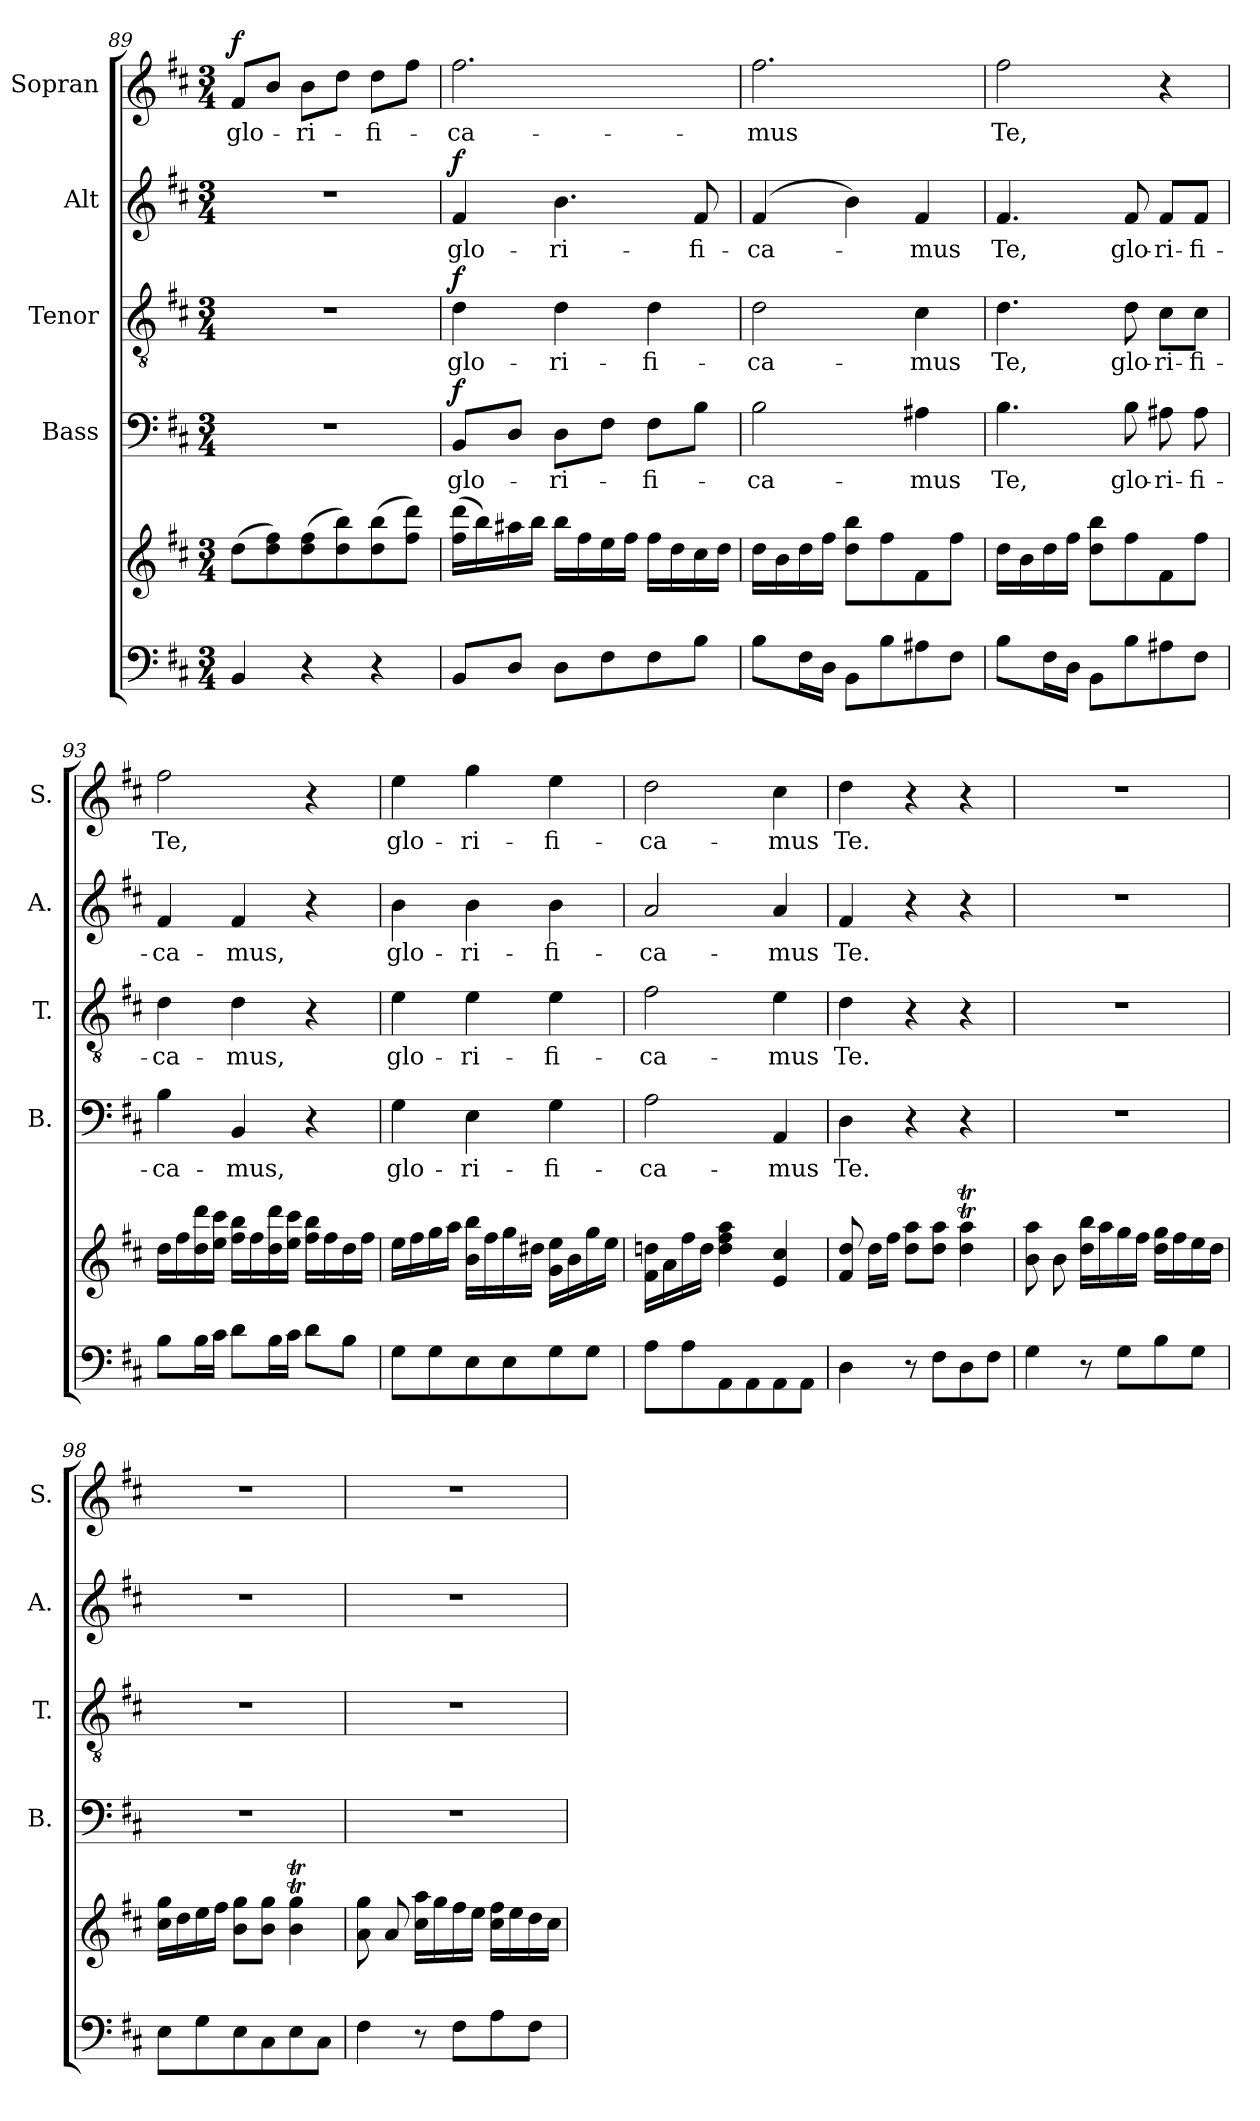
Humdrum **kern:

**kern	**kern	**kern	**text	**dynam	**kern	**text	**dynam	**kern	**text	**dynam	**kern	**text	**dynam
*part5	*part5	*part4	*part4	*part4	*part3	*part3	*part3	*part2	*part2	*part2	*part1	*part1	*part1
*staff6	*staff5	*staff4	*staff4	*staff4	*staff3	*staff3	*staff3	*staff2	*staff2	*staff2	*staff1	*staff1	*staff1
*	*	*I"Bass	*	*	*I"Tenor	*	*	*I"Alt	*	*	*I"Sopran	*	*
*	*	*I'B.	*	*	*I'T.	*	*	*I'A.	*	*	*I'S.	*	*
*clefF4	*clefG2	*clefF4	*	*	*clefGv2	*	*	*clefG2	*	*	*clefG2	*	*
*k[f#c#]	*k[f#c#]	*k[f#c#]	*	*	*k[f#c#]	*	*	*k[f#c#]	*	*	*k[f#c#]	*	*
*D:	*D:	*D:	*	*	*D:	*	*	*D:	*	*	*D:	*	*
*M3/4	*M3/4	*M3/4	*	*	*M3/4	*	*	*M3/4	*	*	*M3/4	*	*
=89	=89	=89	=89	=89	=89	=89	=89	=89	=89	=89	=89	=89	=89
!	!	!	!	!	!	!	!	!	!	!	!	!LO:LY:b	!LO:DY:a
4BB/	(>8dd\L	2.r	.	.	2.r	.	.	2.r	.	.	8f#/L	glo-	f
.	8dd\ 8ff#\)	.	.	.	.	.	.	.	.	.	8b/J	.	.
!	!	!	!	!	!	!	!	!	!	!	!	!LO:LY:b	!
4r	(>8dd\ 8ff#\	.	.	.	.	.	.	.	.	.	8b\L	-ri-	.
.	8dd\ 8bb\)	.	.	.	.	.	.	.	.	.	8dd\J	.	.
!	!	!	!	!	!	!	!	!	!	!	!	!LO:LY:b	!
4r	(>8dd\ 8bb\	.	.	.	.	.	.	.	.	.	8dd\L	-fi-	.
.	8ff#\ 8ddd\J)	.	.	.	.	.	.	.	.	.	8ff#\J	.	.
=90	=90	=90	=90	=90	=90	=90	=90	=90	=90	=90	=90	=90	=90
!	!	!	!LO:LY:b	!LO:DY:a	!	!LO:LY:b	!LO:DY:a	!	!LO:LY:b	!LO:DY:a	!	!LO:LY:b	!
8BB/L	(>16ff#\ 16ddd\LL	8BB/L	glo-	f	4d\	glo-	f	4f#/	glo-	f	2.ff#\	-ca-	.
.	16bb\)	.	.	.	.	.	.	.	.	.	.	.	.
8D/J	16aa#X\	8D/J	.	.	.	.	.	.	.	.	.	.	.
.	16bb\JJ	.	.	.	.	.	.	.	.	.	.	.	.
!	!	!	!LO:LY:b	!	!	!LO:LY:b	!	!	!LO:LY:b	!	!	!	!
8D\L	16bb\LL	8D\L	-ri-	.	4d\	-ri-	.	4.b\	-ri-	.	.	.	.
.	16ff#\	.	.	.	.	.	.	.	.	.	.	.	.
8F#\	16ee\	8F#\J	.	.	.	.	.	.	.	.	.	.	.
.	16ff#\JJ	.	.	.	.	.	.	.	.	.	.	.	.
!	!	!	!LO:LY:b	!	!	!LO:LY:b	!	!	!	!	!	!	!
8F#\	16ff#\LL	8F#\L	-fi-	.	4d\	-fi-	.	.	.	.	.	.	.
.	16dd\	.	.	.	.	.	.	.	.	.	.	.	.
!	!	!	!	!	!	!	!	!	!LO:LY:b	!	!	!	!
8B\J	16cc#\	8B\J	.	.	.	.	.	8f#/	-fi-	.	.	.	.
.	16dd\JJ	.	.	.	.	.	.	.	.	.	.	.	.
=91	=91	=91	=91	=91	=91	=91	=91	=91	=91	=91	=91	=91	=91
!	!	!	!LO:LY:b	!	!	!LO:LY:b	!	!	!LO:LY:b	!	!	!LO:LY:b	!
8B\L	16dd\LL	2B\	-ca-	.	2d\	-ca-	.	(4f#/	-ca-	.	2.ff#\	-mus	.
.	16b\	.	.	.	.	.	.	.	.	.	.	.	.
16F#\L	16dd\	.	.	.	.	.	.	.	.	.	.	.	.
16D\JJ	16ff#\JJ	.	.	.	.	.	.	.	.	.	.	.	.
8BB\L	8dd\ 8bb\L	.	.	.	.	.	.	4b\)	.	.	.	.	.
8B\	8ff#\	.	.	.	.	.	.	.	.	.	.	.	.
!	!	!	!LO:LY:b	!	!	!LO:LY:b	!	!	!LO:LY:b	!	!	!	!
8A#X\	8f#\	4A#X\	-mus	.	4c#\	-mus	.	4f#/	-mus	.	.	.	.
8F#\J	8ff#\J	.	.	.	.	.	.	.	.	.	.	.	.
!!LO:LB:g=z
=92	=92	=92	=92	=92	=92	=92	=92	=92	=92	=92	=92	=92	=92
!	!	!	!LO:LY:b	!	!	!LO:LY:b	!	!	!LO:LY:b	!	!	!LO:LY:b	!
8B\L	16dd\LL	4.B\	Te,	.	4.d\	Te,	.	4.f#/	Te,	.	2ff#\	Te,	.
.	16b\	.	.	.	.	.	.	.	.	.	.	.	.
16F#\L	16dd\	.	.	.	.	.	.	.	.	.	.	.	.
16D\JJ	16ff#\JJ	.	.	.	.	.	.	.	.	.	.	.	.
8BB\L	8dd\ 8bb\L	.	.	.	.	.	.	.	.	.	.	.	.
!	!	!	!LO:LY:b	!	!	!LO:LY:b	!	!	!LO:LY:b	!	!	!	!
8B\	8ff#\	8B\	glo-	.	8d\	glo-	.	8f#/	glo-	.	.	.	.
!	!	!	!LO:LY:b	!	!	!LO:LY:b	!	!	!LO:LY:b	!	!	!	!
8A#X\	8f#\	8A#X\	-ri-	.	8c#\L	-ri-	.	8f#/L	-ri-	.	4r	.	.
!	!	!	!LO:LY:b	!	!	!LO:LY:b	!	!	!LO:LY:b	!	!	!	!
8F#\J	8ff#\J	8A#\	-fi-	.	8c#\J	-fi-	.	8f#/J	-fi-	.	.	.	.
=93	=93	=93	=93	=93	=93	=93	=93	=93	=93	=93	=93	=93	=93
!	!	!	!LO:LY:b	!	!	!LO:LY:b	!	!	!LO:LY:b	!	!	!LO:LY:b	!
8B\L	16dd\LL	4B\	-ca-	.	4d\	-ca-	.	4f#/	-ca-	.	2ff#\	Te,	.
.	16ff#\	.	.	.	.	.	.	.	.	.	.	.	.
16B\L	16dd\ 16ddd\	.	.	.	.	.	.	.	.	.	.	.	.
16c#\JJ	16ee\ 16ccc#\JJ	.	.	.	.	.	.	.	.	.	.	.	.
!	!	!	!LO:LY:b	!	!	!LO:LY:b	!	!	!LO:LY:b	!	!	!	!
8d\L	16ff#\ 16bb\LL	4BB/	-mus,	.	4d\	-mus,	.	4f#/	-mus,	.	.	.	.
.	16ff#\	.	.	.	.	.	.	.	.	.	.	.	.
16B\L	16dd\ 16ddd\	.	.	.	.	.	.	.	.	.	.	.	.
16c#\JJ	16ee\ 16ccc#\JJ	.	.	.	.	.	.	.	.	.	.	.	.
8d\L	16ff#\ 16bb\LL	4r	.	.	4r	.	.	4r	.	.	4r	.	.
.	16ff#\	.	.	.	.	.	.	.	.	.	.	.	.
8B\J	16dd\	.	.	.	.	.	.	.	.	.	.	.	.
.	16ff#\JJ	.	.	.	.	.	.	.	.	.	.	.	.
=94	=94	=94	=94	=94	=94	=94	=94	=94	=94	=94	=94	=94	=94
!	!	!	!LO:LY:b	!	!	!LO:LY:b	!	!	!LO:LY:b	!	!	!LO:LY:b	!
8G\L	16ee\LL	4G\	glo-	.	4e\	glo-	.	4b\	glo-	.	4ee\	glo-	.
.	16ff#\	.	.	.	.	.	.	.	.	.	.	.	.
8G\	16gg\	.	.	.	.	.	.	.	.	.	.	.	.
.	16aa\JJ	.	.	.	.	.	.	.	.	.	.	.	.
!	!	!	!LO:LY:b	!	!	!LO:LY:b	!	!	!LO:LY:b	!	!	!LO:LY:b	!
8E\	16b\ 16bb\LL	4E\	-ri-	.	4e\	-ri-	.	4b\	-ri-	.	4gg\	-ri-	.
.	16ff#\	.	.	.	.	.	.	.	.	.	.	.	.
8E\	16gg\	.	.	.	.	.	.	.	.	.	.	.	.
.	16dd#X\JJ	.	.	.	.	.	.	.	.	.	.	.	.
!	!	!	!LO:LY:b	!	!	!LO:LY:b	!	!	!LO:LY:b	!	!	!LO:LY:b	!
8G\	16g\ 16ee\LL	4G\	-fi-	.	4e\	-fi-	.	4b\	-fi-	.	4ee\	-fi-	.
.	16b\	.	.	.	.	.	.	.	.	.	.	.	.
8G\J	16gg\	.	.	.	.	.	.	.	.	.	.	.	.
.	16ee\JJ	.	.	.	.	.	.	.	.	.	.	.	.
=95	=95	=95	=95	=95	=95	=95	=95	=95	=95	=95	=95	=95	=95
!	!	!	!LO:LY:b	!	!	!LO:LY:b	!	!	!LO:LY:b	!	!	!LO:LY:b	!
8A\L	16f#\ 16ddn\LL	2A\	-ca-	.	2f#\	-ca-	.	2a/	-ca-	.	2dd\	-ca-	.
.	16a\	.	.	.	.	.	.	.	.	.	.	.	.
8A\	16ff#\	.	.	.	.	.	.	.	.	.	.	.	.
.	16dd\JJ	.	.	.	.	.	.	.	.	.	.	.	.
8AA\	4dd\ 4ff#\ 4aa\	.	.	.	.	.	.	.	.	.	.	.	.
8AA\	.	.	.	.	.	.	.	.	.	.	.	.	.
!	!	!	!LO:LY:b	!	!	!LO:LY:b	!	!	!LO:LY:b	!	!	!LO:LY:b	!
8AA\	4e/ 4cc#/	4AA/	-mus	.	4e\	-mus	.	4a/	-mus	.	4cc#\	-mus	.
8AA\J	.	.	.	.	.	.	.	.	.	.	.	.	.
=96	=96	=96	=96	=96	=96	=96	=96	=96	=96	=96	=96	=96	=96
!	!	!	!LO:LY:b	!	!	!LO:LY:b	!	!	!LO:LY:b	!	!	!LO:LY:b	!
4D\	8f#/ 8dd/	4D\	Te.	.	4d\	Te.	.	4f#/	Te.	.	4dd\	Te.	.
.	16dd\LL	.	.	.	.	.	.	.	.	.	.	.	.
.	16ff#\JJ	.	.	.	.	.	.	.	.	.	.	.	.
8r	8dd\ 8aa\L	4r	.	.	4r	.	.	4r	.	.	4r	.	.
8F#\L	8dd\ 8aa\J	.	.	.	.	.	.	.	.	.	.	.	.
8D\	4dd\T 4aa\T	4r	.	.	4r	.	.	4r	.	.	4r	.	.
8F#\J	.	.	.	.	.	.	.	.	.	.	.	.	.
!!LO:PB:g=z
=97	=97	=97	=97	=97	=97	=97	=97	=97	=97	=97	=97	=97	=97
4G\	8b\ 8aa\	2.r	.	.	2.r	.	.	2.r	.	.	2.r	.	.
.	8b\	.	.	.	.	.	.	.	.	.	.	.	.
8r	16dd\ 16bb\LL	.	.	.	.	.	.	.	.	.	.	.	.
.	16aa\	.	.	.	.	.	.	.	.	.	.	.	.
8G\L	16gg\	.	.	.	.	.	.	.	.	.	.	.	.
.	16ff#\JJ	.	.	.	.	.	.	.	.	.	.	.	.
8B\	16dd\ 16gg\LL	.	.	.	.	.	.	.	.	.	.	.	.
.	16ff#\	.	.	.	.	.	.	.	.	.	.	.	.
8G\J	16ee\	.	.	.	.	.	.	.	.	.	.	.	.
.	16dd\JJ	.	.	.	.	.	.	.	.	.	.	.	.
=98	=98	=98	=98	=98	=98	=98	=98	=98	=98	=98	=98	=98	=98
8E\L	16cc#\ 16gg\LL	2.r	.	.	2.r	.	.	2.r	.	.	2.r	.	.
.	16dd\	.	.	.	.	.	.	.	.	.	.	.	.
8G\	16ee\	.	.	.	.	.	.	.	.	.	.	.	.
.	16ff#\JJ	.	.	.	.	.	.	.	.	.	.	.	.
8E\	8b\ 8gg\L	.	.	.	.	.	.	.	.	.	.	.	.
8C#\	8b\ 8gg\J	.	.	.	.	.	.	.	.	.	.	.	.
8E\	4b\T 4gg\T	.	.	.	.	.	.	.	.	.	.	.	.
8C#\J	.	.	.	.	.	.	.	.	.	.	.	.	.
=99	=99	=99	=99	=99	=99	=99	=99	=99	=99	=99	=99	=99	=99
4F#\	8a\ 8gg\	2.r	.	.	2.r	.	.	2.r	.	.	2.r	.	.
.	8a/	.	.	.	.	.	.	.	.	.	.	.	.
8r	16cc#\ 16aa\LL	.	.	.	.	.	.	.	.	.	.	.	.
.	16gg\	.	.	.	.	.	.	.	.	.	.	.	.
8F#\L	16ff#\	.	.	.	.	.	.	.	.	.	.	.	.
.	16ee\JJ	.	.	.	.	.	.	.	.	.	.	.	.
8A\	16cc#\ 16ff#\LL	.	.	.	.	.	.	.	.	.	.	.	.
.	16ee\	.	.	.	.	.	.	.	.	.	.	.	.
8F#\J	16dd\	.	.	.	.	.	.	.	.	.	.	.	.
.	16cc#\JJ	.	.	.	.	.	.	.	.	.	.	.	.
=	=	=	=	=	=	=	=	=	=	=	=	=	=
*-	*-	*-	*-	*-	*-	*-	*-	*-	*-	*-	*-	*-	*-
